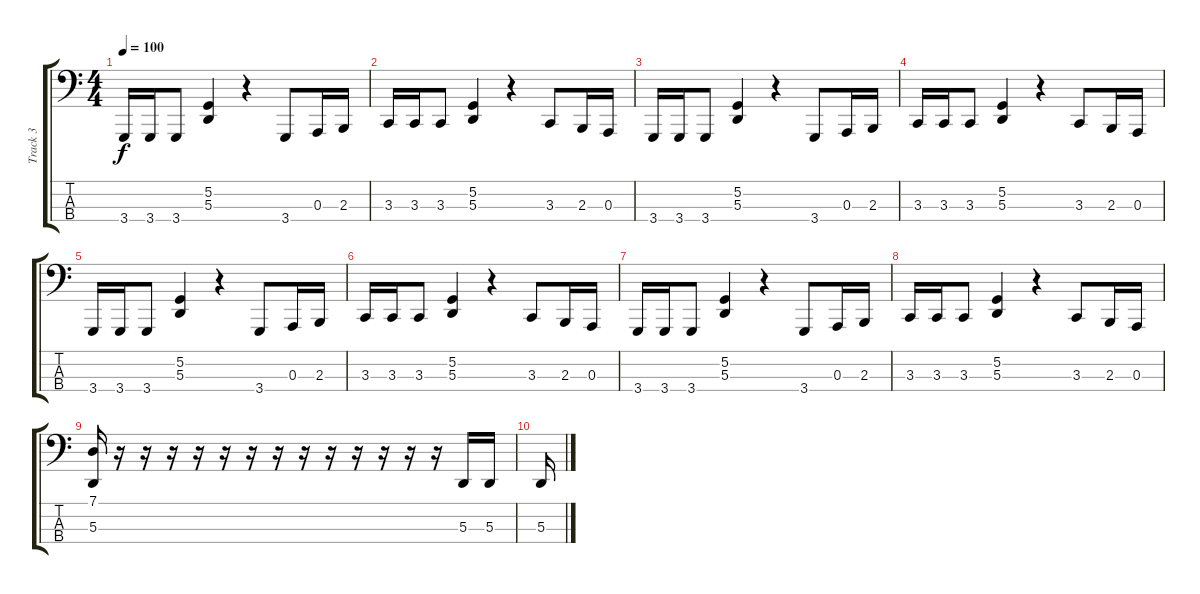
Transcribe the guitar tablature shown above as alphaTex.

\track ("Track 3" "Track 3") {instrument timpani}
\staff {score tabs}
\tuning (G2 D2 A1 E1) {hide}
\ts (4 4)
\tempo 100
\clef f4
\ks c
3.4.16{dy f} 3.4.16 3.4.8 (5.2 5.3).4 r.4 3.4.8 0.3.16 2.3.16 |
3.3.16 3.3.16 3.3.8 (5.2 5.3).4 r.4 3.3.8 2.3.16 0.3.16 |
3.4.16 3.4.16 3.4.8 (5.2 5.3).4 r.4 3.4.8 0.3.16 2.3.16 |
3.3.16 3.3.16 3.3.8 (5.2 5.3).4 r.4 3.3.8 2.3.16 0.3.16 |
3.4.16 3.4.16 3.4.8 (5.2 5.3).4 r.4 3.4.8 0.3.16 2.3.16 |
3.3.16 3.3.16 3.3.8 (5.2 5.3).4 r.4 3.3.8 2.3.16 0.3.16 |
3.4.16 3.4.16 3.4.8 (5.2 5.3).4 r.4 3.4.8 0.3.16 2.3.16 |
3.3.16 3.3.16 3.3.8 (5.2 5.3).4 r.4 3.3.8 2.3.16 0.3.16 |
(7.1 5.3).16 r.16 r.16 r.16 r.16 r.16 r.16 r.16 r.16 r.16 r.16 r.16 r.16 r.16 5.3.16 5.3.16 |
5.3.16
